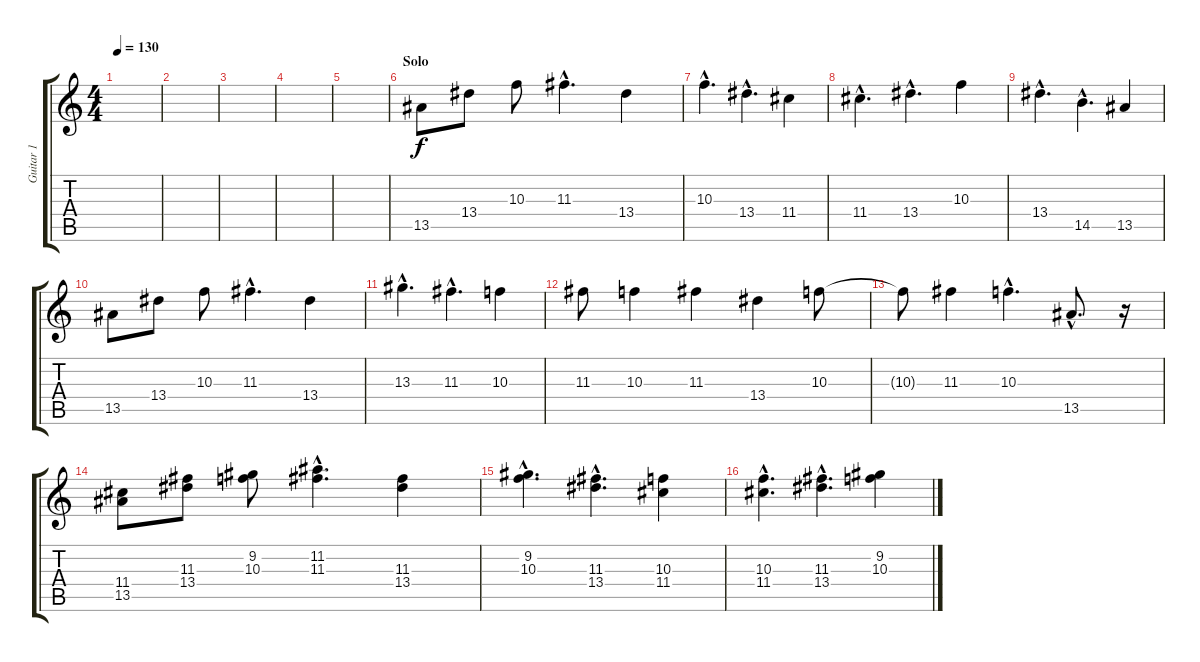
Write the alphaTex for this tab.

\track ("Guitar 1" "Guitar 1") {instrument distortionguitar}
\staff {score tabs}
\tuning (E4 B3 G3 D3 A2 E2) {hide}
\ts (4 4)
\tempo 130
\clef g2
\ks c
|
|
|
|
|
\section ("" "Solo")
13.5.8{volume 14 instrument overdrivenguitar} 13.4.8 10.3.8 11.3{hac}.4{d} 13.4.4 |
10.3{hac}.4{d} 13.4{hac}.4{d} 11.4.4 |
11.4{hac}.4{d} 13.4{hac}.4{d} 10.3.4 |
13.4{hac}.4{d} 14.5{hac}.4{d} 13.5.4 |
13.5.8 13.4.8 10.3.8 11.3{hac}.4{d} 13.4.4 |
13.3{hac}.4{d} 11.3{hac}.4{d} 10.3.4 |
11.3.8 10.3.4 11.3.4 13.4.4 10.3.8 |
10.3{t}.8 11.3.4 10.3{hac}.4{d} 13.5{hac}.8{d} r.16 |
(11.4 13.5).8 (11.3 13.4).8 (9.2 10.3).8 (11.2{hac} 11.3{hac}).4{d} (11.3 13.4).4 |
(9.2{hac} 10.3{hac}).4{d} (11.3{hac} 13.4{hac}).4{d} (10.3 11.4).4 |
(10.3{hac} 11.4{hac}).4{d} (11.3{hac} 13.4{hac}).4{d} (9.2 10.3).4
